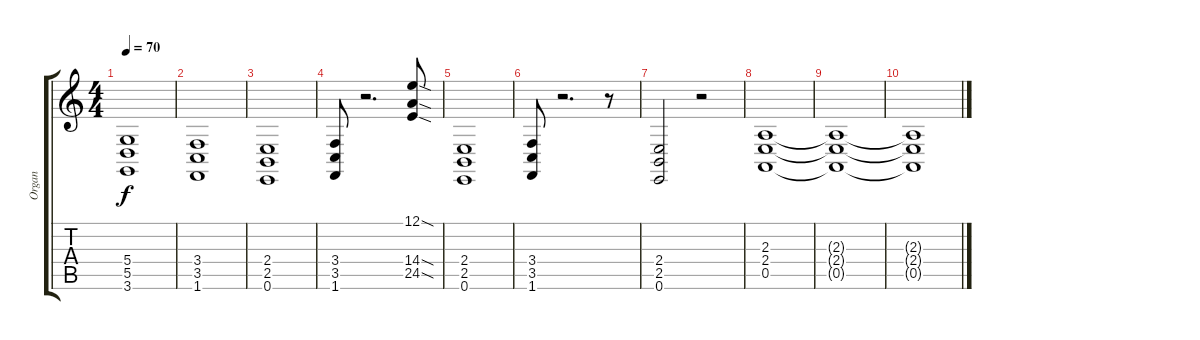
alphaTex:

\track ("Organ" "Organ") {instrument churchorgan}
\staff {score tabs}
\tuning (E4 B3 G3 D3 A2 E2) {hide}
\ts (4 4)
\tempo 70
\clef g2
\ks c
(5.4 5.5 3.6).1{dy f} |
(3.4 3.5 1.6).1 |
(2.4 2.5 0.6).1 |
(3.4 3.5 1.6).8 r.2{d} (12.1{sod} 14.4{sod} 24.5{sod}).8 |
(2.4 2.5 0.6).1 |
(3.4 3.5 1.6).8 r.2{d} r.8 |
(2.4 2.5 0.6).2 r.2 |
(2.3 2.4 0.5).1 |
(2.3{t} 2.4{t} 0.5{t}).1 |
(2.3{t} 2.4{t} 0.5{t}).1{volume 3}
